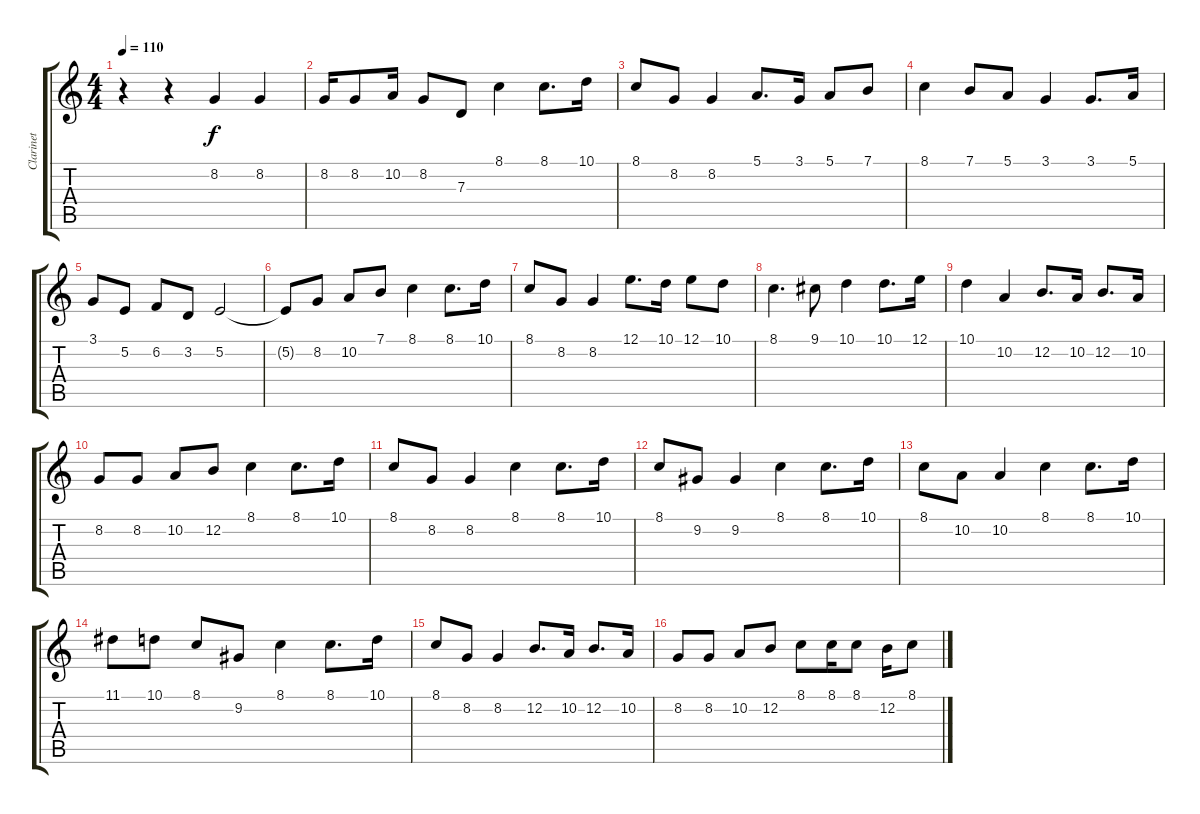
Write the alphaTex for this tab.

\track ("Clarinet" "Clarinet") {instrument clarinet}
\staff {score tabs}
\tuning (E4 B3 G3 D3 A2 E2) {hide}
\ts (4 4)
\tempo 110
\clef g2
\ks c
r.4{dy f} r.4 8.2.4 8.2.4 |
8.2.16 8.2.8 10.2.16 8.2.8 7.3.8 8.1.4 8.1.8{d} 10.1.16 |
8.1.8 8.2.8 8.2.4 5.1.8{d} 3.1.16 5.1.8 7.1.8 |
8.1.4 7.1.8 5.1.8 3.1.4 3.1.8{d} 5.1.16 |
3.1.8 5.2.8 6.2.8 3.2.8 5.2.2 |
5.2{t}.8 8.2.8 10.2.8 7.1.8 8.1.4 8.1.8{d} 10.1.16 |
8.1.8 8.2.8 8.2.4 12.1.8{d} 10.1.16 12.1.8 10.1.8 |
8.1.4{d} 9.1.8 10.1.4 10.1.8{d} 12.1.16 |
10.1.4 10.2.4 12.2.8{d} 10.2.16 12.2.8{d} 10.2.16 |
8.2.8 8.2.8 10.2.8 12.2.8 8.1.4 8.1.8{d} 10.1.16 |
8.1.8 8.2.8 8.2.4 8.1.4 8.1.8{d} 10.1.16 |
8.1.8 9.2.8 9.2.4 8.1.4 8.1.8{d} 10.1.16 |
8.1.8 10.2.8 10.2.4 8.1.4 8.1.8{d} 10.1.16 |
11.1.8 10.1.8 8.1.8 9.2.8 8.1.4 8.1.8{d} 10.1.16 |
8.1.8 8.2.8 8.2.4 12.2.8{d} 10.2.16 12.2.8{d} 10.2.16 |
8.2.8 8.2.8 10.2.8 12.2.8 8.1.8 8.1.16 8.1.8 12.2.16 8.1.8
